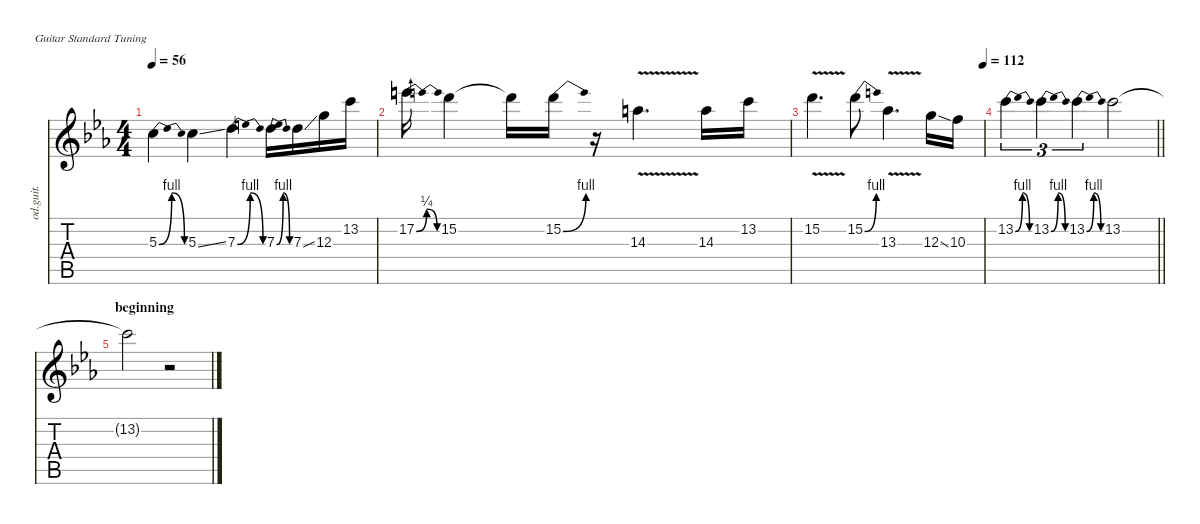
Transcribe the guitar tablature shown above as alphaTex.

\defaultSystemsLayout 4
\hideDynamics
\bracketExtendMode nobrackets
\otherSystemsTrackNameOrientation horizontal
\track ("Lead 1" "od.guit.") {defaultSystemsLayout 4 mute instrument overdrivenguitar}
\staff {score tabs}
\tuning (E4 B3 G3 D3 A2 E2)
\ts (4 4)
\tempo 56
\clef g2
\ks cminor
5.3{be (bendrelease 0 0 15 4 30 4 45 0) acc forcenatural}.4{dy f beam Down} 5.3{ss acc forcenatural}.4{beam Down} 7.3{be (bendrelease 0 0 15 4 30 4 45 0) acc forcenatural}.4{beam Down} 7.3{be (bendrelease 0 0 15 4 30 4 45 0) acc forcenatural}.16{beam Down} 7.3{ss acc forcenatural}.16{beam Down} 12.3{acc forcenatural}.16{beam Down} 13.2{acc forcenatural}.16{beam Down} |
17.2{be (bendrelease 0 0 15 1 30 1 45 0) acc forcenatural}.16{beam Down} 15.2{acc forcenatural}.4{beam Down} 15.2{t acc forcenatural}.16{beam Down} 15.2{be (bend 0 0 30 4) acc forcenatural}.16{beam Down} r.16{beam Down} 14.3{v acc forcenatural}.4{d beam Down} 14.3{acc forcenatural}.16{beam Down} 13.2{acc forcenatural}.16{beam Down} |
\tempo (112 1)
15.2{v acc forcenatural}.4{d beam Down} 15.2{be (bend 0 0 30 4) acc forcenatural}.8{beam Down} 13.3{v acc b}.4{d beam Down} 12.3{ss acc forcenatural}.16{beam Down} 10.3{acc forcenatural}.16{beam Down} |
\barLineRight lightlight
13.2{be (bendrelease 0 0 15 4 30 4 45 0) acc forcenatural}.4{tu (3 2) beam Down} 13.2{be (bendrelease 0 0 15 4 30 4 45 0) acc forcenatural}.4{tu (3 2) beam Down} 13.2{be (bendrelease 0 0 15 4 30 4 45 0) acc forcenatural}.4{tu (3 2) beam Down} 13.2{acc forcenatural}.2{beam Down} |
\section ("" "beginning")
13.2{t acc forcenatural}.2{beam Down} r.2{beam Down}
